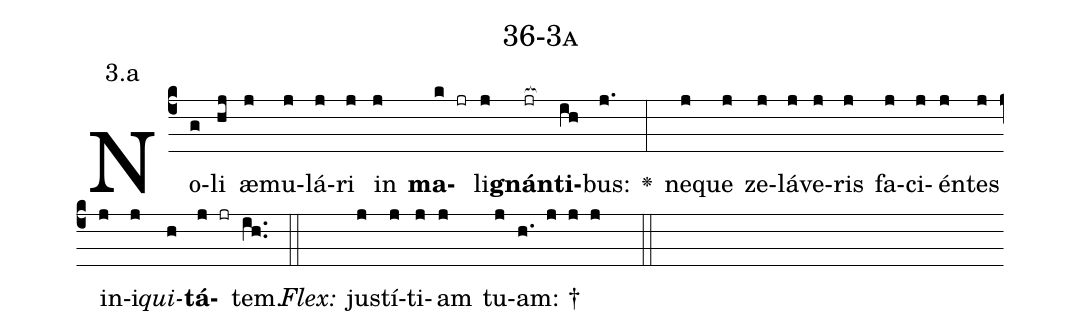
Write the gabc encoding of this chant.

name: 36-3a;
annotation: 3.a;
%%
(c4)No(g)li(hj) æ(j)mu(j)lá(j)ri(j) in(j) <b>ma</b>(k jr)li(j)<b>gnán</b>(jr[ocb:1{])<b>ti</b>(ih[ocb:0}])bus:(j.) <v>\greheightstar</v>(:) ne(j)que(j) ze(j)lá(j)ve(j)ris(j) fa(j)ci(j)én(j)tes(j) in(j)i(j)<i>qui</i>(h)<b>tá</b>(j jr)tem.(ih..) (::)
<i>Flex:</i>()  jus(j)tí(j)ti(j)am(j) tu(j)am: †(h. j j j  ::)

%E(j) u(j) o(j) u(h) a(j) e.(ih..) (::)
